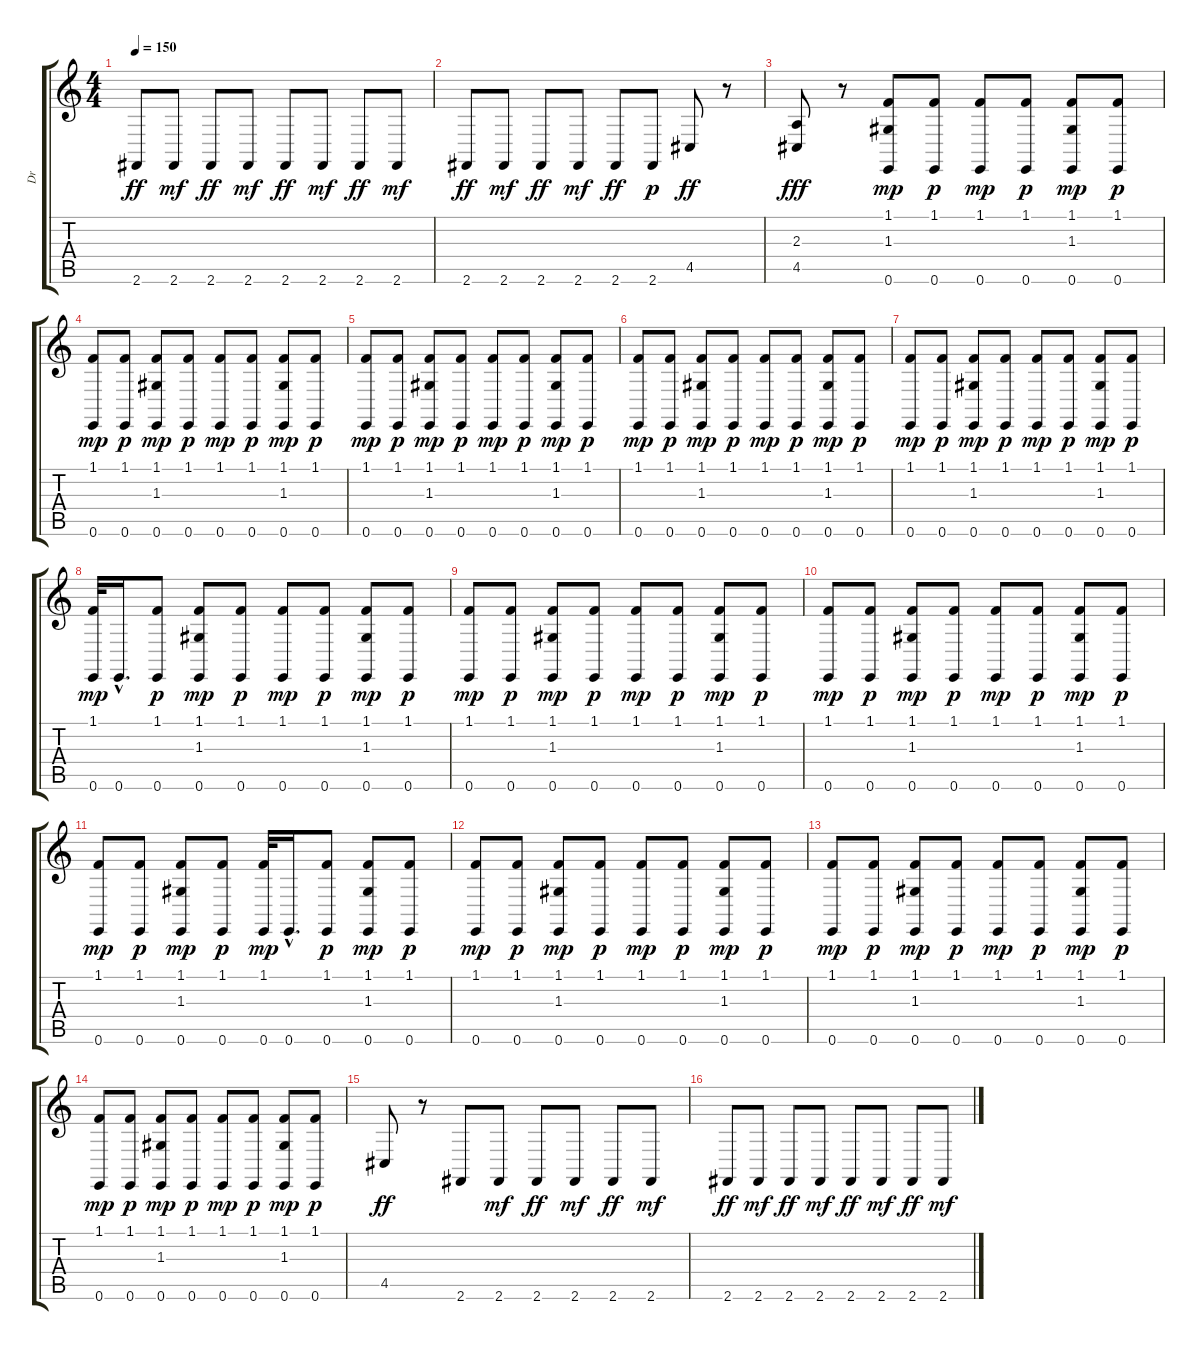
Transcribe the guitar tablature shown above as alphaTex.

\track ("Dr" "Dr") {instrument acousticgrandpiano}
\staff {score tabs}
\tuning (E4 B3 G3 D3 A2 E2) {hide}
\ts (4 4)
\tempo 150
\clef g2
\ks c
2.6.8{dy ff} 2.6.8{dy mf} 2.6.8{dy ff} 2.6.8{dy mf} 2.6.8{dy ff} 2.6.8{dy mf} 2.6.8{dy ff} 2.6.8{dy mf} |
2.6.8{dy ff} 2.6.8{dy mf} 2.6.8{dy ff} 2.6.8{dy mf} 2.6.8{dy ff} 2.6.8{dy p} 4.5.8{dy ff} r.8 |
(2.3 4.5).8{dy fff} r.8 (1.1 1.3 0.6).8{dy mp} (1.1 0.6).8{dy p} (1.1 0.6).8{dy mp} (1.1 0.6).8{dy p} (1.1 1.3 0.6).8{dy mp} (1.1 0.6).8{dy p} |
(1.1 0.6).8{dy mp} (1.1 0.6).8{dy p} (1.1 1.3 0.6).8{dy mp} (1.1 0.6).8{dy p} (1.1 0.6).8{dy mp} (1.1 0.6).8{dy p} (1.1 1.3 0.6).8{dy mp} (1.1 0.6).8{dy p} |
(1.1 0.6).8{dy mp} (1.1 0.6).8{dy p} (1.1 1.3 0.6).8{dy mp} (1.1 0.6).8{dy p} (1.1 0.6).8{dy mp} (1.1 0.6).8{dy p} (1.1 1.3 0.6).8{dy mp} (1.1 0.6).8{dy p} |
(1.1 0.6).8{dy mp} (1.1 0.6).8{dy p} (1.1 1.3 0.6).8{dy mp} (1.1 0.6).8{dy p} (1.1 0.6).8{dy mp} (1.1 0.6).8{dy p} (1.1 1.3 0.6).8{dy mp} (1.1 0.6).8{dy p} |
(1.1 0.6).8{dy mp} (1.1 0.6).8{dy p} (1.1 1.3 0.6).8{dy mp} (1.1 0.6).8{dy p} (1.1 0.6).8{dy mp} (1.1 0.6).8{dy p} (1.1 1.3 0.6).8{dy mp} (1.1 0.6).8{dy p} |
(1.1 0.6).32{dy mp} 0.6{hac}.16{d} (1.1 0.6).8{dy p} (1.1 1.3 0.6).8{dy mp} (1.1 0.6).8{dy p} (1.1 0.6).8{dy mp} (1.1 0.6).8{dy p} (1.1 1.3 0.6).8{dy mp} (1.1 0.6).8{dy p} |
(1.1 0.6).8{dy mp} (1.1 0.6).8{dy p} (1.1 1.3 0.6).8{dy mp} (1.1 0.6).8{dy p} (1.1 0.6).8{dy mp} (1.1 0.6).8{dy p} (1.1 1.3 0.6).8{dy mp} (1.1 0.6).8{dy p} |
(1.1 0.6).8{dy mp} (1.1 0.6).8{dy p} (1.1 1.3 0.6).8{dy mp} (1.1 0.6).8{dy p} (1.1 0.6).8{dy mp} (1.1 0.6).8{dy p} (1.1 1.3 0.6).8{dy mp} (1.1 0.6).8{dy p} |
(1.1 0.6).8{dy mp} (1.1 0.6).8{dy p} (1.1 1.3 0.6).8{dy mp} (1.1 0.6).8{dy p} (1.1 0.6).32{dy mp} 0.6{hac}.16{d} (1.1 0.6).8{dy p} (1.1 1.3 0.6).8{dy mp} (1.1 0.6).8{dy p} |
(1.1 0.6).8{dy mp} (1.1 0.6).8{dy p} (1.1 1.3 0.6).8{dy mp} (1.1 0.6).8{dy p} (1.1 0.6).8{dy mp} (1.1 0.6).8{dy p} (1.1 1.3 0.6).8{dy mp} (1.1 0.6).8{dy p} |
(1.1 0.6).8{dy mp} (1.1 0.6).8{dy p} (1.1 1.3 0.6).8{dy mp} (1.1 0.6).8{dy p} (1.1 0.6).8{dy mp} (1.1 0.6).8{dy p} (1.1 1.3 0.6).8{dy mp} (1.1 0.6).8{dy p} |
(1.1 0.6).8{dy mp} (1.1 0.6).8{dy p} (1.1 1.3 0.6).8{dy mp} (1.1 0.6).8{dy p} (1.1 0.6).8{dy mp} (1.1 0.6).8{dy p} (1.1 1.3 0.6).8{dy mp} (1.1 0.6).8{dy p} |
4.5.8{dy ff} r.8 2.6.8 2.6.8{dy mf} 2.6.8{dy ff} 2.6.8{dy mf} 2.6.8{dy ff} 2.6.8{dy mf} |
2.6.8{dy ff} 2.6.8{dy mf} 2.6.8{dy ff} 2.6.8{dy mf} 2.6.8{dy ff} 2.6.8{dy mf} 2.6.8{dy ff} 2.6.8{dy mf}
